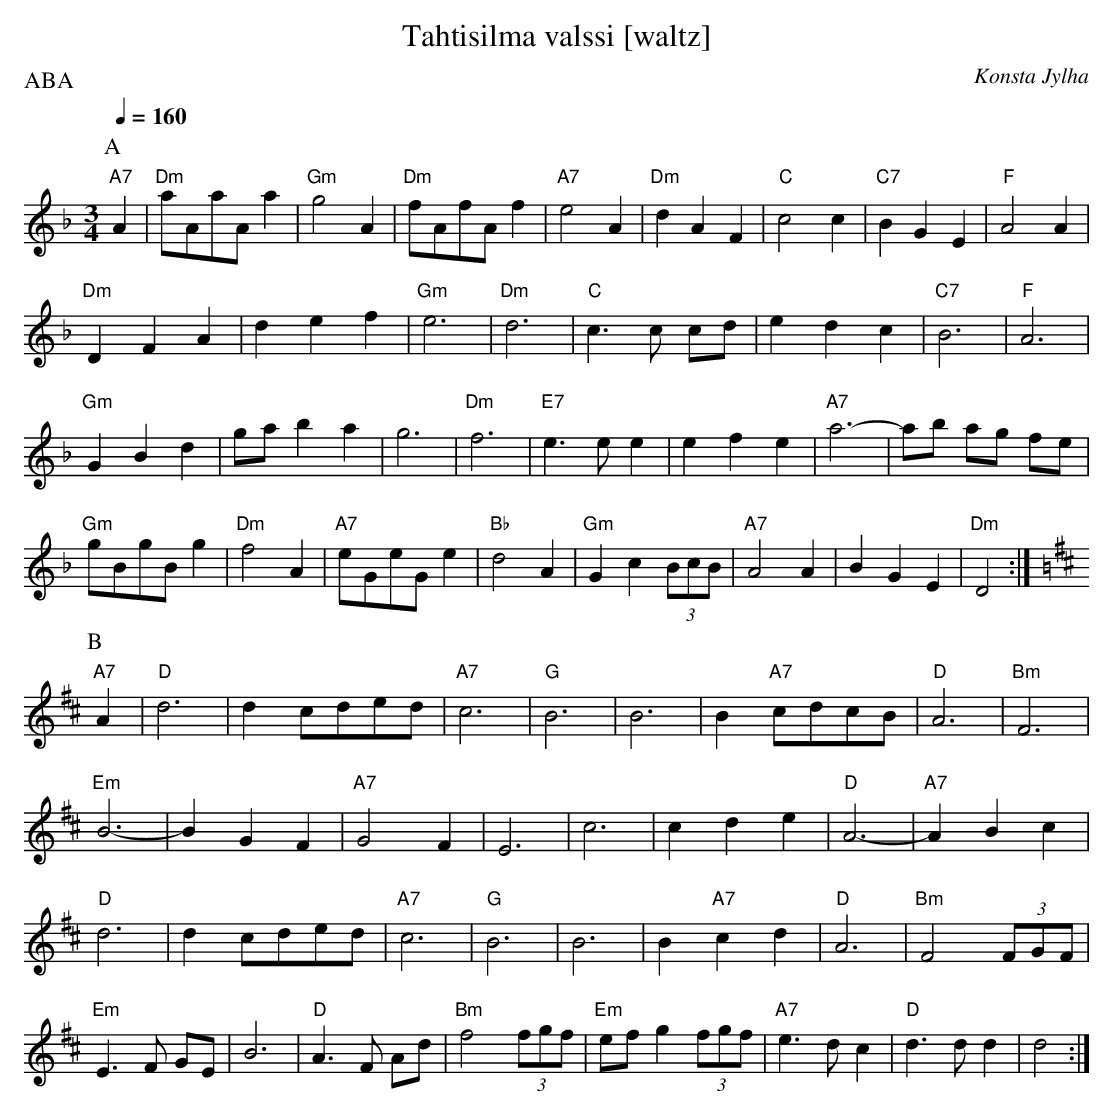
X:1
T:Tahtisilma valssi [waltz]
M:3/4
Q:1/4=160
C:Konsta Jylha
P:ABA
K:DMin
P:A
"A7"A2|"Dm"aAaA   a2 |"Gm"g4    A2|"Dm"fAfA f2|"A7"e4    A2|\
       "Dm"d2A2   F2 |"C" c4    c2|"C7"B2G2 E2|"F" A4    A2|
       "Dm"D2F2   A2 |    d2 e2 f2|"Gm"e6     |"Dm"d6      |\
       "C" c3 c   cd |    e2 d2 c2|"C7"B6     |"F" A6      |
       "Gm"G2B2   d2 |    ga b2 a2|    g6     |"Dm"f6      |\
       "E7"e3 e   e2 |    e2 f2 e2|"A7"a6-    |    ab ag fe|
       "Gm"gBgB   g2 |"Dm"f4    A2|"A7"eGeG e2|"Bb"d4    A2|\
       "Gm"G2c2 (3BcB|"A7"A4    A2|    B2G2 E2|"Dm"D4     :|
P:B
K:D
"A7"A2|"D" d6        |    d2     cded|"A7"c6    |"G" B6       |\
           B6        |    B2 "A7"cdcB|"D" A6    |"Bm"F6       |
       "Em"B6-       |    B2     G2F2|"A7"G4  F2|    E6       |\
           c6        |    c2     d2e2|"D" A6-   |"A7"A2 B2 c2 |
       "D" d6        |    d2     cded|"A7"c6    |"G" B6       |\
           B6        |    B2 "A7"c2d2|"D" A6    |"Bm"F4  (3FGF|
       "Em"E3 F   GE |    B6         |"D" A3F Ad|"Bm"f4 (3fgf |\
       "Em"efg2 (3fgf|"A7"e3      dc2|"D" d3d d2|    d4      :|
